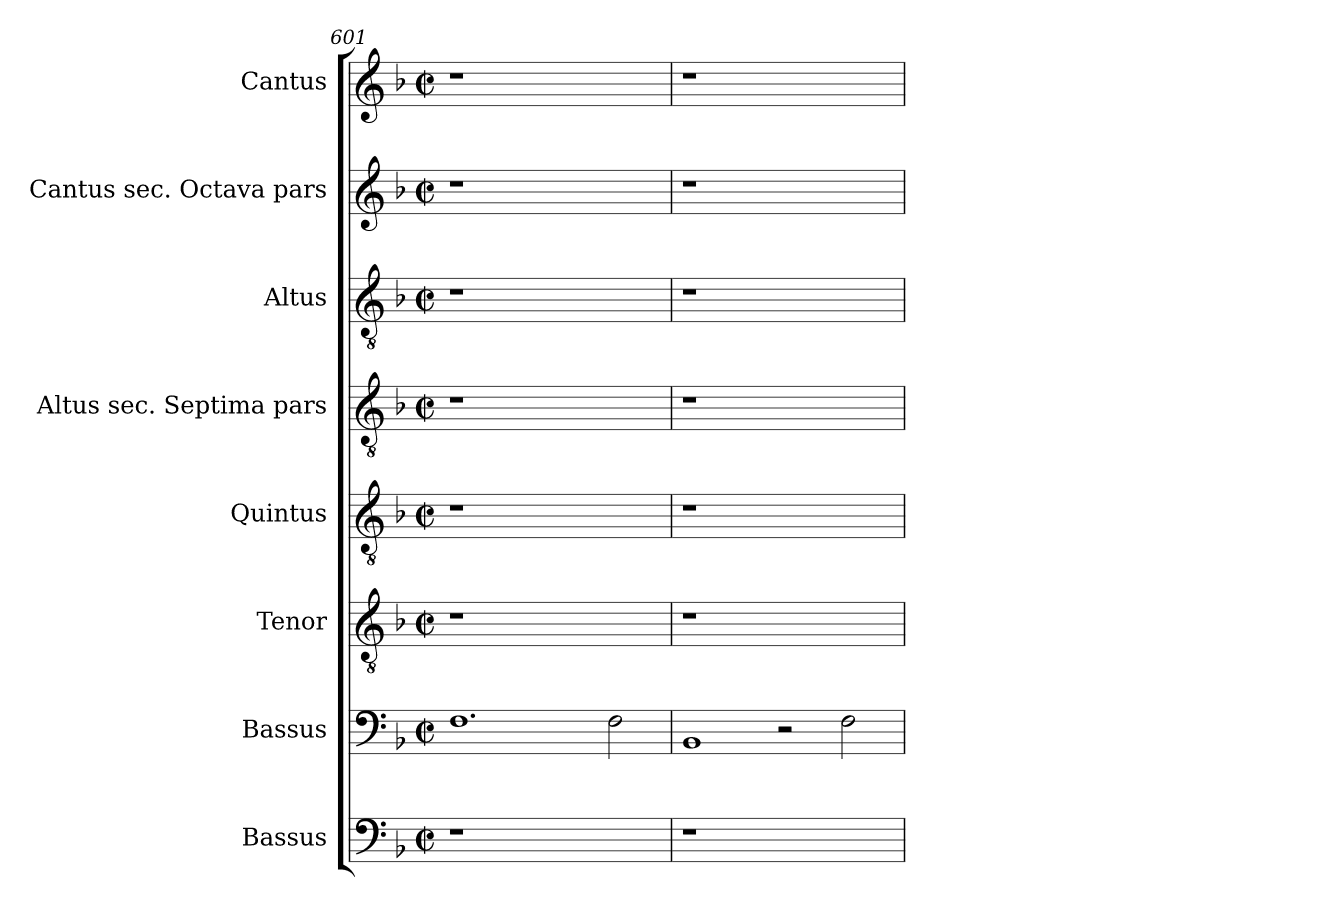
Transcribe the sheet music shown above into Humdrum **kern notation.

**kern	**kern	**kern	**kern	**kern	**kern	**kern	**kern
*part8	*part7	*part6	*part5	*part4	*part3	*part2	*part1
*staff8	*staff7	*staff6	*staff5	*staff4	*staff3	*staff2	*staff1
*I"Bassus	*I"Bassus	*I"Tenor	*I"Quintus	*I"Altus sec. Septima pars	*I"Altus	*I"Cantus sec. Octava pars	*I"Cantus
*	*I'Bassus	*I'Tenor	*I'Quintus	*	*I'Altus	*	*I'Cantus
*clefF4	*clefF4	*clefGv2	*clefGv2	*clefGv2	*clefGv2	*clefG2	*clefG2
*k[b-]	*k[b-]	*k[b-]	*k[b-]	*k[b-]	*k[b-]	*k[b-]	*k[b-]
*F:	*F:	*F:	*F:	*F:	*F:	*F:	*F:
*M2/2	*M2/2	*M2/2	*M2/2	*M2/2	*M2/2	*M2/2	*M2/2
*met(c|)	*met(c|)	*met(c|)	*met(c|)	*met(c|)	*met(c|)	*met(c|)	*met(c|)
=601	=601	=601	=601	=601	=601	=601	=601
1r	1.F	1r	1r	1r	1r	1r	1r
1ryy	.	1ryy	1ryy	1ryy	1ryy	1ryy	1ryy
.	2F\	.	.	.	.	.	.
=602	=602	=602	=602	=602	=602	=602	=602
1r	1BB-	1r	1r	1r	1r	1r	1r
1ryy	2r	1ryy	1ryy	1ryy	1ryy	1ryy	1ryy
.	2F\	.	.	.	.	.	.
=	=	=	=	=	=	=	=
*-	*-	*-	*-	*-	*-	*-	*-
